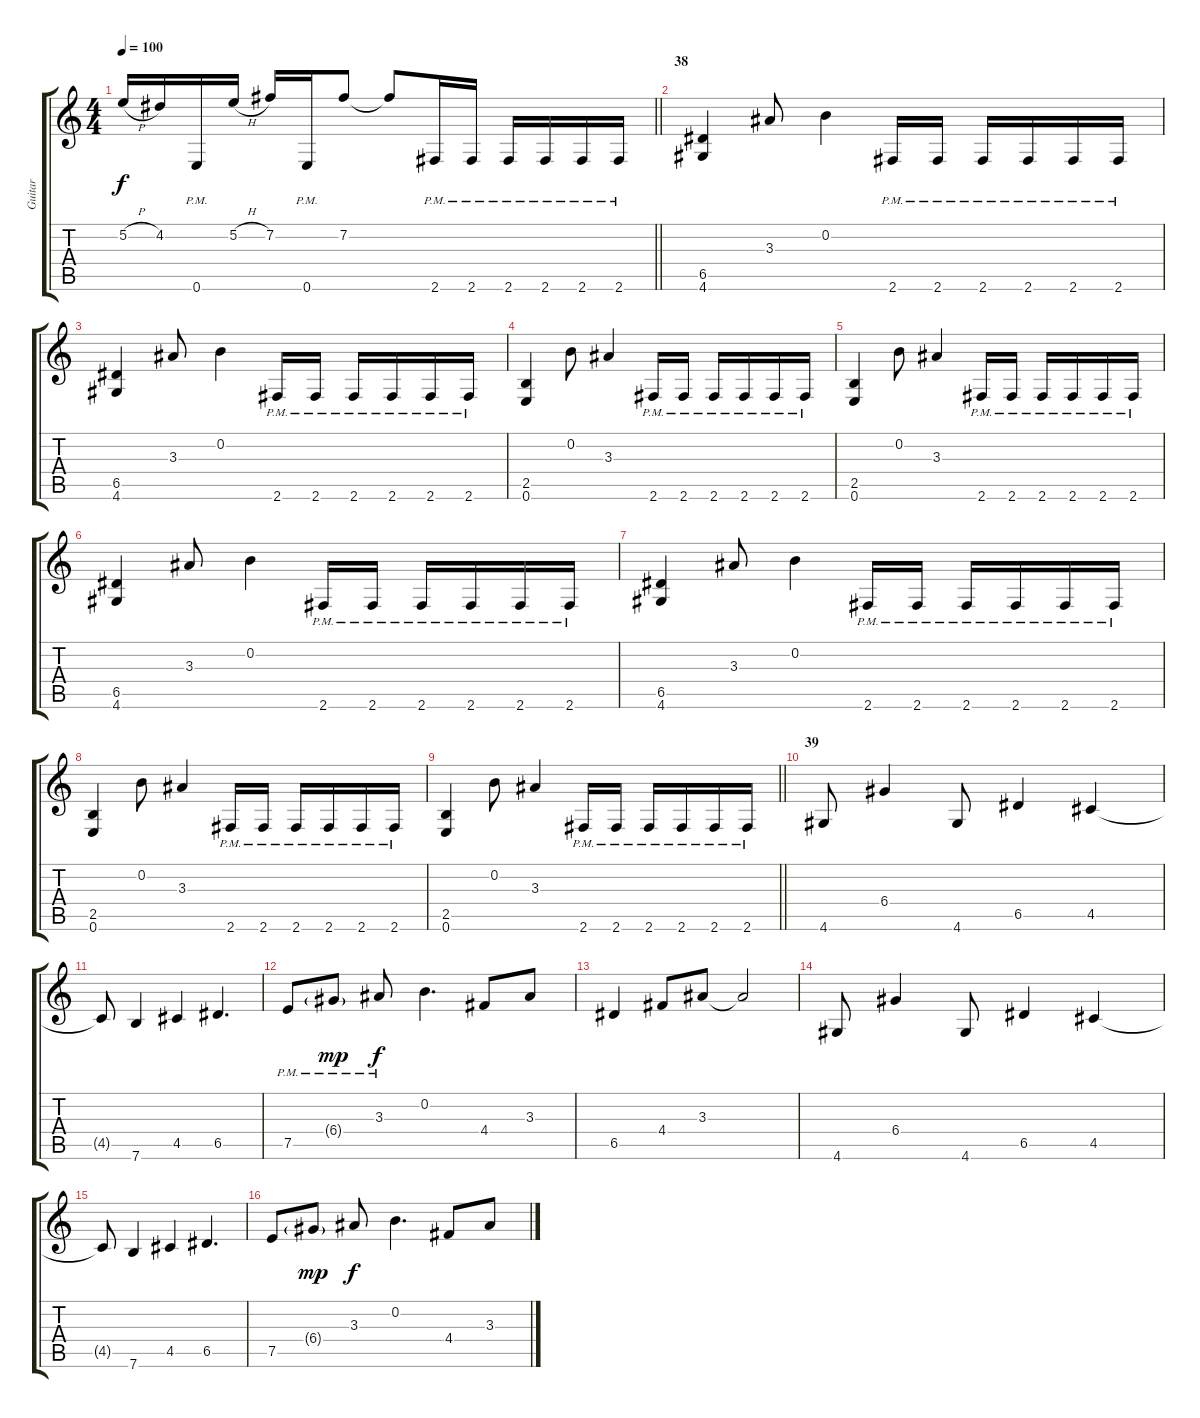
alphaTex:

\track ("Guitar" "Guitar") {instrument distortionguitar}
\staff {score tabs}
\tuning (E4 B3 G3 D3 A2 E2) {hide}
\ts (4 4)
\tempo 100
\clef g2
\barLineRight lightlight
\ks c
5.2{h}.16{dy f} 4.2.16 0.6{pm}.16 5.2{h}.16 7.2.16 0.6{pm}.16 7.2.8 7.2{t}.8 2.6{pm}.16 2.6{pm}.16 2.6{pm}.16 2.6{pm}.16 2.6{pm}.16 2.6{pm}.16 |
\section ("" "38")
(6.5 4.6).4 3.3.8 0.2.4 2.6{pm}.16 2.6{pm}.16 2.6{pm}.16 2.6{pm}.16 2.6{pm}.16 2.6{pm}.16 |
(6.5 4.6).4 3.3.8 0.2.4 2.6{pm}.16 2.6{pm}.16 2.6{pm}.16 2.6{pm}.16 2.6{pm}.16 2.6{pm}.16 |
(2.5 0.6).4 0.2.8 3.3.4 2.6{pm}.16 2.6{pm}.16 2.6{pm}.16 2.6{pm}.16 2.6{pm}.16 2.6{pm}.16 |
(2.5 0.6).4 0.2.8 3.3.4 2.6{pm}.16 2.6{pm}.16 2.6{pm}.16 2.6{pm}.16 2.6{pm}.16 2.6{pm}.16 |
(6.5 4.6).4 3.3.8 0.2.4 2.6{pm}.16 2.6{pm}.16 2.6{pm}.16 2.6{pm}.16 2.6{pm}.16 2.6{pm}.16 |
(6.5 4.6).4 3.3.8 0.2.4 2.6{pm}.16 2.6{pm}.16 2.6{pm}.16 2.6{pm}.16 2.6{pm}.16 2.6{pm}.16 |
(2.5 0.6).4 0.2.8 3.3.4 2.6{pm}.16 2.6{pm}.16 2.6{pm}.16 2.6{pm}.16 2.6{pm}.16 2.6{pm}.16 |
\barLineRight lightlight
(2.5 0.6).4 0.2.8 3.3.4 2.6{pm}.16 2.6{pm}.16 2.6{pm}.16 2.6{pm}.16 2.6{pm}.16 2.6{pm}.16 |
\section ("" "39")
4.6.8 6.4.4 4.6.8 6.5.4 4.5.4 |
4.5{t}.8 7.6.4 4.5.4 6.5.4{d} |
7.5{pm}.8 6.4{g pm}.8{dy mp} 3.3{pm}.8{dy f} 0.2.4{d} 4.4.8 3.3.8 |
6.5.4 4.4.8 3.3.8 3.3{t}.2 |
4.6.8 6.4.4 4.6.8 6.5.4 4.5.4 |
4.5{t}.8 7.6.4 4.5.4 6.5.4{d} |
7.5.8 6.4{g}.8{dy mp} 3.3.8{dy f} 0.2.4{d} 4.4.8 3.3.8
